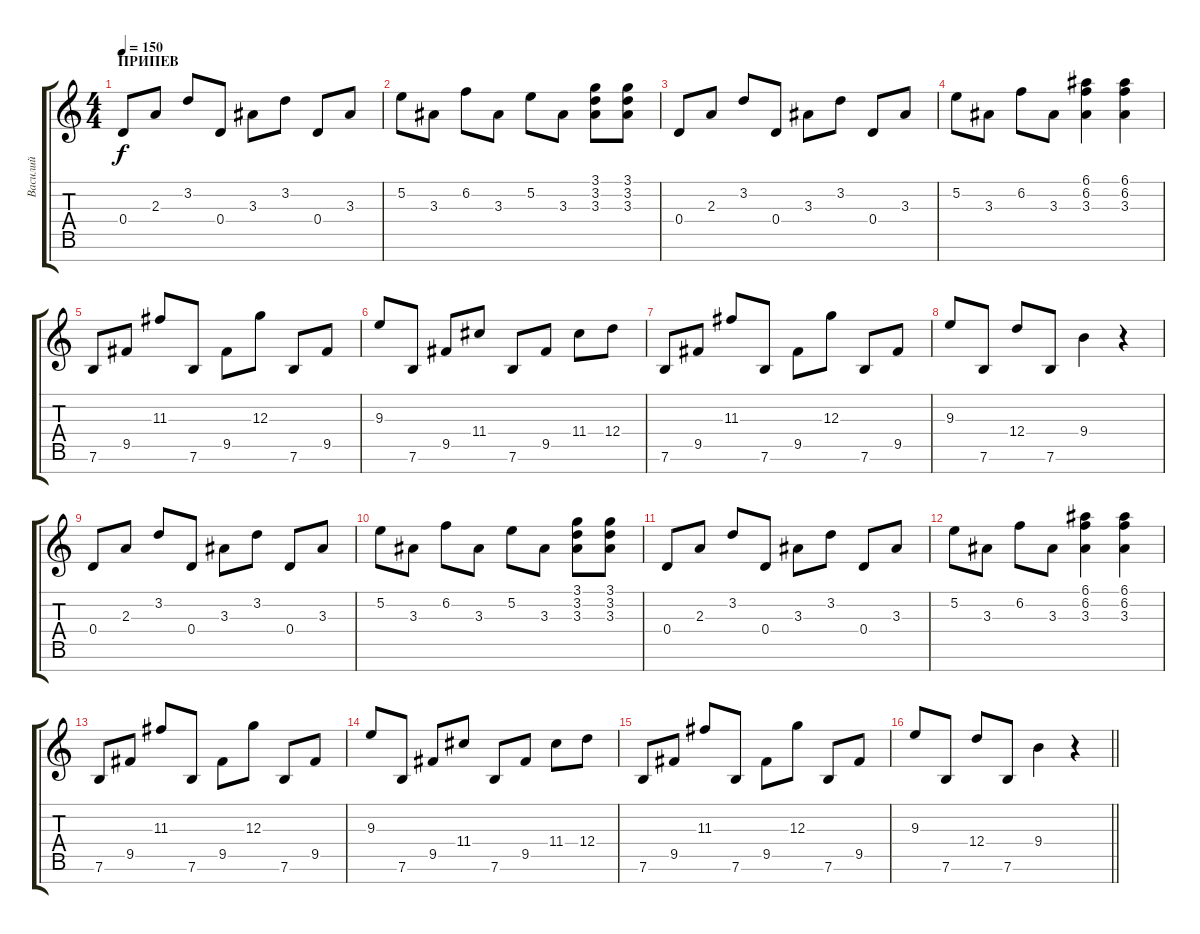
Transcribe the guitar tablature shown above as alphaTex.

\track ("Василий" "Василий") {instrument overdrivenguitar}
\staff {score tabs}
\tuning (E4 B3 G3 D3 A2 E2 B1) {hide}
\ts (4 4)
\section ("" "ПРИПЕВ")
\tempo 150
\clef g2
\ks c
0.4.8{dy f} 2.3.8 3.2.8 0.4.8 3.3.8 3.2.8 0.4.8 3.3.8 |
5.2.8 3.3.8 6.2.8 3.3.8 5.2.8 3.3.8 (3.1 3.2 3.3).8 (3.1 3.2 3.3).8 |
0.4.8 2.3.8 3.2.8 0.4.8 3.3.8 3.2.8 0.4.8 3.3.8 |
5.2.8 3.3.8 6.2.8 3.3.8 (6.1 6.2 3.3).4 (6.1 6.2 3.3).4 |
7.6.8 9.5.8 11.3.8 7.6.8 9.5.8 12.3.8 7.6.8 9.5.8 |
9.3.8 7.6.8 9.5.8 11.4.8 7.6.8 9.5.8 11.4.8 12.4.8 |
7.6.8 9.5.8 11.3.8 7.6.8 9.5.8 12.3.8 7.6.8 9.5.8 |
9.3.8 7.6.8 12.4.8 7.6.8 9.4.4 r.4 |
0.4.8 2.3.8 3.2.8 0.4.8 3.3.8 3.2.8 0.4.8 3.3.8 |
5.2.8 3.3.8 6.2.8 3.3.8 5.2.8 3.3.8 (3.1 3.2 3.3).8 (3.1 3.2 3.3).8 |
0.4.8 2.3.8 3.2.8 0.4.8 3.3.8 3.2.8 0.4.8 3.3.8 |
5.2.8 3.3.8 6.2.8 3.3.8 (6.1 6.2 3.3).4 (6.1 6.2 3.3).4 |
7.6.8 9.5.8 11.3.8 7.6.8 9.5.8 12.3.8 7.6.8 9.5.8 |
9.3.8 7.6.8 9.5.8 11.4.8 7.6.8 9.5.8 11.4.8 12.4.8 |
7.6.8 9.5.8 11.3.8 7.6.8 9.5.8 12.3.8 7.6.8 9.5.8 |
\barLineRight lightlight
9.3.8 7.6.8 12.4.8 7.6.8 9.4.4 r.4
